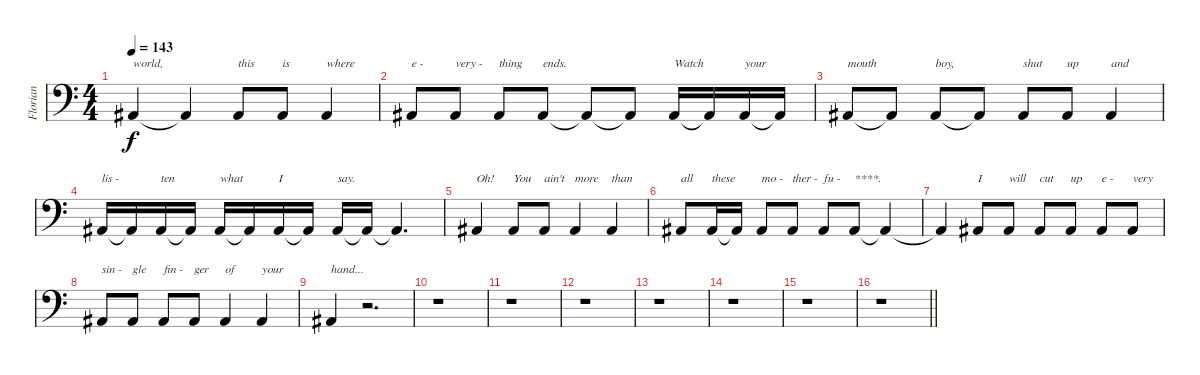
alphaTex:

\track ("Florian" "Florian") {instrument stringensemble1}
\staff {score}
\tuning (C4 G3 Eb3 Bb2 F2 Bb1) {hide}
\ts (4 4)
\section ("" "")
\tempo 143
\clef f4
\ks c
5.5.4{txt "world," dy f} 5.5{t}.4 5.5.8{txt "this"} 5.5.8{txt "is"} 5.5.4{txt "where"} |
5.5.8{txt "e -"} 5.5.8{txt "very -"} 5.5.8{txt "thing"} 5.5.8{txt "ends."} 5.5{t}.8 5.5{t}.8 5.5.16{txt "Watch"} 5.5{t}.16 5.5.16{txt "your"} 5.5{t}.16 |
5.5.8{txt "mouth"} 5.5{t}.8 5.5.8{txt "boy,"} 5.5{t}.8 5.5.8{txt "shut"} 5.5.8{txt "up"} 5.5.4{txt "and"} |
5.5.16{txt "lis -"} 5.5{t}.16 5.5.16{txt "ten"} 5.5{t}.16 5.5.16{txt "what"} 5.5{t}.16 5.5.16{txt "I"} 5.5{t}.16 5.5.16{txt "say."} 5.5{t}.16 5.5{t}.4{d} |
5.5.4{txt "Oh!"} 5.5.8{txt "You"} 5.5.8{txt "ain't"} 5.5.4{txt "more"} 5.5.4{txt "than"} |
5.5.8{txt "all"} 5.5.16{txt "these"} 5.5{t}.16 5.5.8{txt "mo -"} 5.5.8{txt "ther -"} 5.5.8{txt "fu -"} 5.5.8{txt "****."} 5.5{t}.4 |
5.5{t}.4 5.5.8{txt "I"} 5.5.8{txt "will"} 5.5.8{txt "cut"} 5.5.8{txt "up"} 5.5.8{txt "e -"} 5.5.8{txt "very"} |
5.5.8{txt "sin -"} 5.5.8{txt "gle"} 5.5.8{txt "fin -"} 5.5.8{txt "ger"} 5.5.4{txt "of"} 5.5.4{txt "your"} |
5.5.4{txt "hand..."} r.2{d} |
r.1 |
r.1 |
r.1 |
r.1 |
r.1 |
r.1 |
\barLineRight lightlight
r.1
